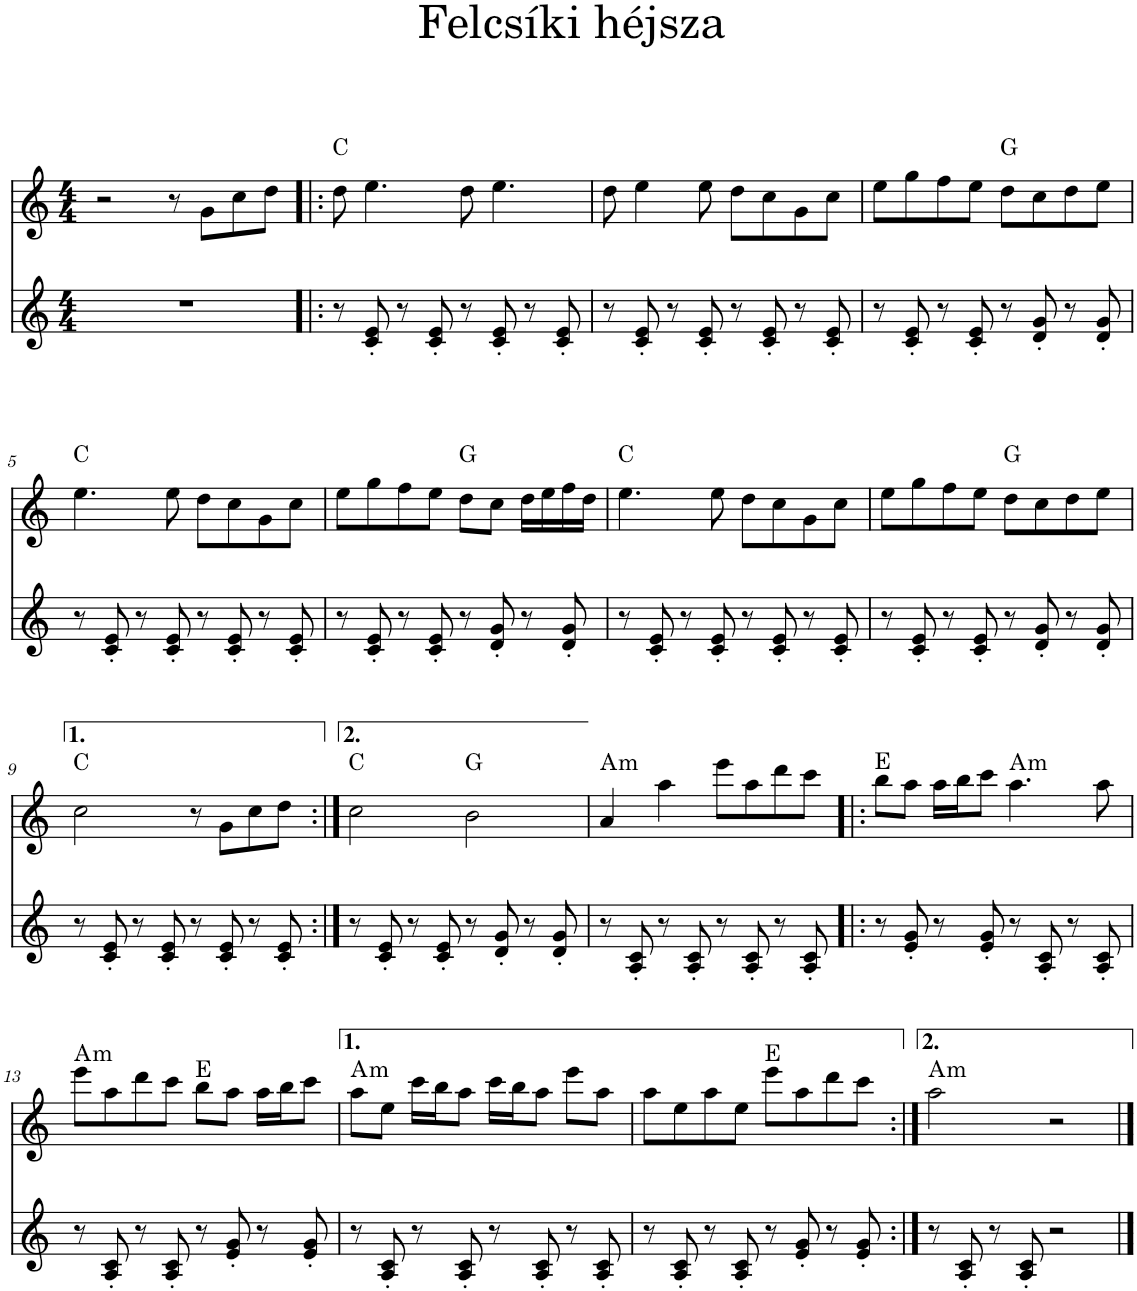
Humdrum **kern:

**kern	**kern	**harte
*part2	*part1	*part1
*staff2	*staff1	*
*I"Piano	*I"Piano	*
*I'Pno	*I'Pno	*
*clefG2	*clefG2	*
*k[]	*k[]	*
*M4/4	*M4/4	*
=1	=1	=1
1r	2r	.
.	8r	.
.	8g\L	.
.	8cc\	.
.	8dd\J	.
=2!|:	=2!|:	=2!|:
8r	8dd\	C:maj
8c/' 8e/'	4.ee\	.
8r	.	.
8c/' 8e/'	.	.
8r	8dd\	.
8c/' 8e/'	4.ee\	.
8r	.	.
8c/' 8e/'	.	.
=3	=3	=3
8r	8dd\	.
8c/' 8e/'	4ee\	.
8r	.	.
8c/' 8e/'	8ee\	.
8r	8dd\L	.
8c/' 8e/'	8cc\	.
8r	8g\	.
8c/' 8e/'	8cc\J	.
=4	=4	=4
8r	8ee\L	.
8c/' 8e/'	8gg\	.
8r	8ff\	.
8c/' 8e/'	8ee\J	.
8r	8dd\L	G:maj
8d/' 8g/'	8cc\	.
8r	8dd\	.
8d/' 8g/'	8ee\J	.
!!LO:LB:g=z
=5	=5	=5
8r	4.ee\	C:maj
8c/' 8e/'	.	.
8r	.	.
8c/' 8e/'	8ee\	.
8r	8dd\L	.
8c/' 8e/'	8cc\	.
8r	8g\	.
8c/' 8e/'	8cc\J	.
=6	=6	=6
8r	8ee\L	.
8c/' 8e/'	8gg\	.
8r	8ff\	.
8c/' 8e/'	8ee\J	.
8r	8dd\L	G:maj
8d/' 8g/'	8cc\J	.
8r	16dd\LL	.
.	16ee\	.
8d/' 8g/'	16ff\	.
.	16dd\JJ	.
=7	=7	=7
8r	4.ee\	C:maj
8c/' 8e/'	.	.
8r	.	.
8c/' 8e/'	8ee\	.
8r	8dd\L	.
8c/' 8e/'	8cc\	.
8r	8g\	.
8c/' 8e/'	8cc\J	.
=8	=8	=8
8r	8ee\L	.
8c/' 8e/'	8gg\	.
8r	8ff\	.
8c/' 8e/'	8ee\J	.
8r	8dd\L	G:maj
8d/' 8g/'	8cc\	.
8r	8dd\	.
8d/' 8g/'	8ee\J	.
!!LO:LB:g=z
=9	=9	=9
8r	2cc\	C:maj
8c/' 8e/'	.	.
8r	.	.
8c/' 8e/'	.	.
8r	8r	.
8c/' 8e/'	8g\L	.
8r	8cc\	.
8c/' 8e/'	8dd\J	.
=10:|!	=10:|!	=10:|!
8r	2cc\	C:maj
8c/' 8e/'	.	.
8r	.	.
8c/' 8e/'	.	.
8r	2b\	G:maj
8d/' 8g/'	.	.
8r	.	.
8d/' 8g/'	.	.
=11	=11	=11
!	!	!LO:H:kt=m
8r	4a/	A:min
8A/' 8c/'	.	.
8r	4aa\	.
8A/' 8c/'	.	.
8r	8eee\L	.
8A/' 8c/'	8aa\	.
8r	8ddd\	.
8A/' 8c/'	8ccc\J	.
=12!|:	=12!|:	=12!|:
8r	8bb\L	E:maj
8e/' 8g/'	8aa\J	.
8r	16aa\LL	.
.	16bb\J	.
8e/' 8g/'	8ccc\J	.
!	!	!LO:H:kt=m
8r	4.aa\	A:min
8A/' 8c/'	.	.
8r	.	.
8A/' 8c/'	8aa\	.
!!LO:LB:g=z
=13	=13	=13
!	!	!LO:H:kt=m
8r	8eee\L	A:min
8A/' 8c/'	8aa\	.
8r	8ddd\	.
8A/' 8c/'	8ccc\J	.
8r	8bb\L	E:maj
8e/' 8g/'	8aa\J	.
8r	16aa\LL	.
.	16bb\J	.
8e/' 8g/'	8ccc\J	.
=14	=14	=14
!	!	!LO:H:kt=m
8r	8aa\L	A:min
8A/' 8c/'	8ee\J	.
8r	16ccc\LL	.
.	16bb\J	.
8A/' 8c/'	8aa\J	.
8r	16ccc\LL	.
.	16bb\J	.
8A/' 8c/'	8aa\J	.
8r	8eee\L	.
8A/' 8c/'	8aa\J	.
=15	=15	=15
8r	8aa\L	.
8A/' 8c/'	8ee\	.
8r	8aa\	.
8A/' 8c/'	8ee\J	.
8r	8eee\L	E:maj
8e/' 8g/'	8aa\	.
8r	8ddd\	.
8e/' 8g/'	8ccc\J	.
=16:|!	=16:|!	=16:|!
!	!	!LO:H:kt=m
8r	2aa\	A:min
8A/' 8c/'	.	.
8r	.	.
8A/' 8c/'	.	.
2r	2r	.
==	==	==
*-	*-	*-
